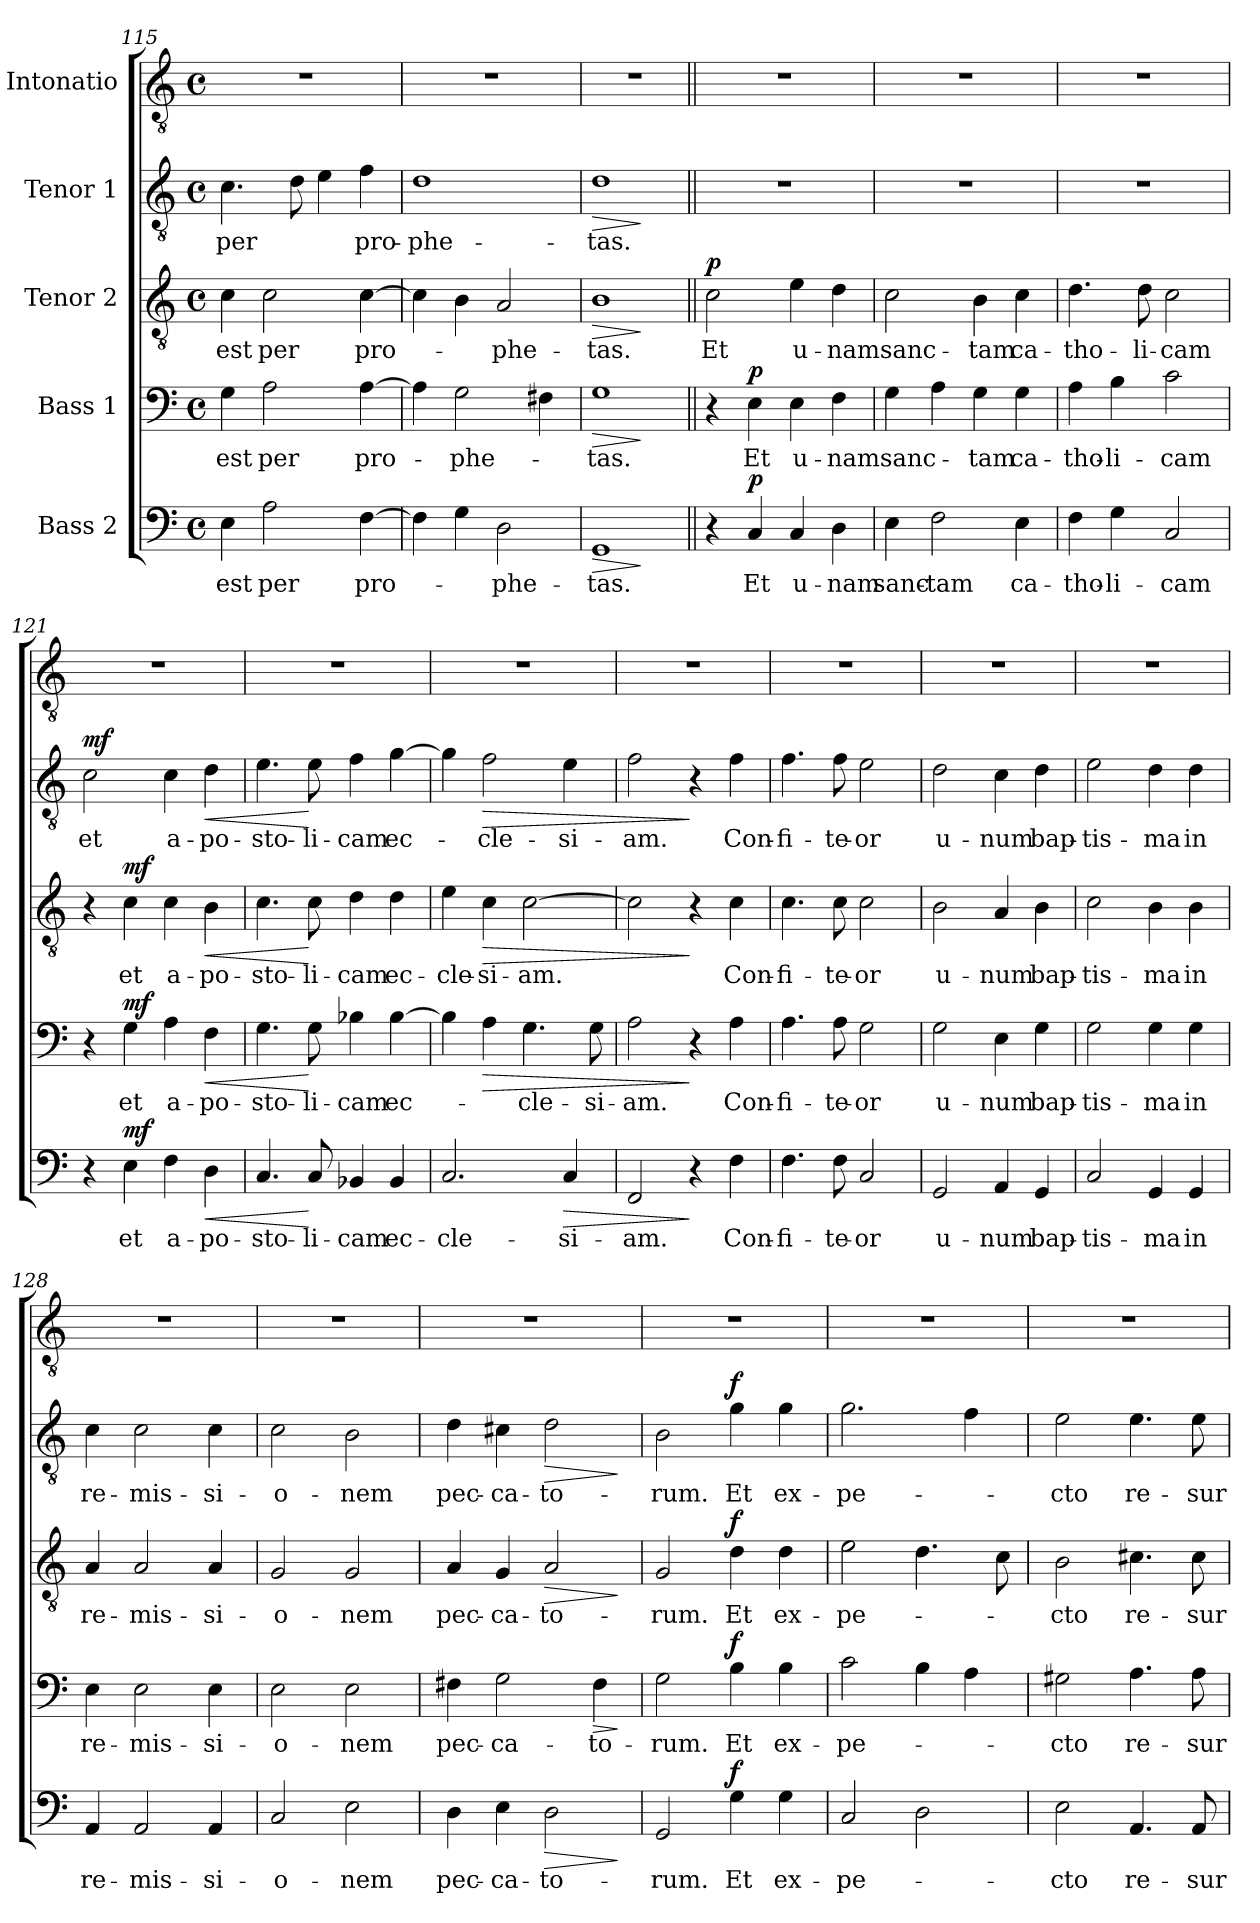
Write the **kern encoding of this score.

**kern	**text	**dynam	**kern	**text	**dynam	**kern	**text	**dynam	**kern	**text	**dynam	**kern
*part5	*part5	*part5	*part4	*part4	*part4	*part3	*part3	*part3	*part2	*part2	*part2	*part1
*staff5	*staff5	*staff5	*staff4	*staff4	*staff4	*staff3	*staff3	*staff3	*staff2	*staff2	*staff2	*staff1
*I"Bass 2	*	*	*I"Bass 1	*	*	*I"Tenor 2	*	*	*I"Tenor 1	*	*	*I"Intonatio
*clefF4	*	*	*clefF4	*	*	*clefGv2	*	*	*clefGv2	*	*	*clefGv2
*k[]	*	*	*k[]	*	*	*k[]	*	*	*k[]	*	*	*k[]
*C:	*	*	*C:	*	*	*C:	*	*	*C:	*	*	*C:
*M4/4	*	*	*M4/4	*	*	*M4/4	*	*	*M4/4	*	*	*M4/4
*met(c)	*	*	*met(c)	*	*	*met(c)	*	*	*met(c)	*	*	*met(c)
=115	=115	=115	=115	=115	=115	=115	=115	=115	=115	=115	=115	=115
!	!LO:LY:b	!	!	!LO:LY:b	!	!	!LO:LY:b	!	!	!LO:LY:b	!	!
4E\	est	.	4G\	est	.	4c\	est	.	4.c\	per	.	1r
!	!LO:LY:b	!	!	!LO:LY:b	!	!	!LO:LY:b	!	!	!	!	!
2A\	per	.	2A\	per	.	2c\	per	.	.	.	.	.
.	.	.	.	.	.	.	.	.	8d\	.	.	.
.	.	.	.	.	.	.	.	.	4e\	.	.	.
!	!LO:LY:b	!	!	!LO:LY:b	!	!	!LO:LY:b	!	!	!LO:LY:b	!	!
[4F\	pro-	.	[4A\	pro-	.	[4c\	pro-	.	4f\	pro-	.	.
=116	=116	=116	=116	=116	=116	=116	=116	=116	=116	=116	=116	=116
!	!	!	!	!	!	!	!	!	!	!LO:LY:b	!	!
4F\]	.	.	4A\]	.	.	4c\]	.	.	1d	-phe-	.	1r
!	!	!	!	!LO:LY:b	!	!	!	!	!	!	!	!
4G\	.	.	2G\	-phe-	.	4B\	.	.	.	.	.	.
!	!LO:LY:b	!	!	!	!	!	!LO:LY:b	!	!	!	!	!
2D\	-phe-	.	.	.	.	2A/	-phe-	.	.	.	.	.
.	.	.	4F#X\	.	.	.	.	.	.	.	.	.
=117	=117	=117	=117	=117	=117	=117	=117	=117	=117	=117	=117	=117
!	!LO:LY:b	!LO:HP:b	!	!LO:LY:b	!LO:HP:b	!	!LO:LY:b	!LO:HP:b	!	!LO:LY:b	!LO:HP:b	!
1GG	-tas.	>	1G	-tas.	>	1B	-tas.	>	1d	-tas.	>	1r
.	.	]	.	.	]	.	.	]	.	.	]	.
!!LO:PB:g=z
=118||	=118||	=118||	=118||	=118||	=118||	=118||	=118||	=118||	=118||	=118||	=118||	=118||
!	!	!	!	!	!	!	!LO:LY:b	!LO:DY:a	!	!	!	!
4r	.	.	4r	.	.	2c\	Et	p	1r	.	.	1r
!	!LO:LY:b	!LO:DY:a	!	!LO:LY:b	!LO:DY:a	!	!	!	!	!	!	!
4C/	Et	p	4E\	Et	p	.	.	.	.	.	.	.
!	!LO:LY:b	!	!	!LO:LY:b	!	!	!LO:LY:b	!	!	!	!	!
4C/	u-	.	4E\	u-	.	4e\	u-	.	.	.	.	.
!	!LO:LY:b	!	!	!LO:LY:b	!	!	!LO:LY:b	!	!	!	!	!
4D\	-nam	.	4F\	-nam	.	4d\	-nam	.	.	.	.	.
=119	=119	=119	=119	=119	=119	=119	=119	=119	=119	=119	=119	=119
!	!LO:LY:b	!	!	!LO:LY:b	!	!	!LO:LY:b	!	!	!	!	!
4E\	sanc-	.	4G\	sanc-	.	2c\	sanc-	.	1r	.	.	1r
!	!LO:LY:b	!	!	!	!	!	!	!	!	!	!	!
2F\	-tam	.	4A\	.	.	.	.	.	.	.	.	.
!	!	!	!	!LO:LY:b	!	!	!LO:LY:b	!	!	!	!	!
.	.	.	4G\	-tam	.	4B\	-tam	.	.	.	.	.
!	!LO:LY:b	!	!	!LO:LY:b	!	!	!LO:LY:b	!	!	!	!	!
4E\	ca-	.	4G\	ca-	.	4c\	ca-	.	.	.	.	.
=120	=120	=120	=120	=120	=120	=120	=120	=120	=120	=120	=120	=120
!	!LO:LY:b	!	!	!LO:LY:b	!	!	!LO:LY:b	!	!	!	!	!
4F\	-tho-	.	4A\	-tho-	.	4.d\	-tho-	.	1r	.	.	1r
!	!LO:LY:b	!	!	!LO:LY:b	!	!	!	!	!	!	!	!
4G\	-li-	.	4B\	-li-	.	.	.	.	.	.	.	.
!	!	!	!	!	!	!	!LO:LY:b	!	!	!	!	!
.	.	.	.	.	.	8d\	-li-	.	.	.	.	.
!	!LO:LY:b	!	!	!LO:LY:b	!	!	!LO:LY:b	!	!	!	!	!
2C/	-cam	.	2c\	-cam	.	2c\	-cam	.	.	.	.	.
=121	=121	=121	=121	=121	=121	=121	=121	=121	=121	=121	=121	=121
!	!	!	!	!	!	!	!	!	!	!LO:LY:b	!LO:DY:a	!
4r	.	.	4r	.	.	4r	.	.	2c\	et	mf	1r
!	!LO:LY:b	!LO:DY:a	!	!LO:LY:b	!LO:DY:a	!	!LO:LY:b	!LO:DY:a	!	!	!	!
4E\	et	mf	4G\	et	mf	4c\	et	mf	.	.	.	.
!	!LO:LY:b	!	!	!LO:LY:b	!	!	!LO:LY:b	!	!	!LO:LY:b	!	!
4F\	a-	.	4A\	a-	.	4c\	a-	.	4c\	a-	.	.
!	!LO:LY:b	!LO:HP:b	!	!LO:LY:b	!LO:HP:b	!	!LO:LY:b	!LO:HP:b	!	!LO:LY:b	!LO:HP:b	!
4D\	-po-	<	4F\	-po-	<	4B\	-po-	<	4d\	-po-	<	.
=122	=122	=122	=122	=122	=122	=122	=122	=122	=122	=122	=122	=122
!	!LO:LY:b	!	!	!LO:LY:b	!	!	!LO:LY:b	!	!	!LO:LY:b	!	!
4.C/	-sto-	.	4.G\	-sto-	.	4.c\	-sto-	.	4.e\	-sto-	.	1r
!	!LO:LY:b	!	!	!LO:LY:b	!	!	!LO:LY:b	!	!	!LO:LY:b	!	!
8C/	-li-	[	8G\	-li-	[	8c\	-li-	[	8e\	-li-	[	.
!	!LO:LY:b	!	!	!LO:LY:b	!	!	!LO:LY:b	!	!	!LO:LY:b	!	!
4BB-X/	-cam	.	4B-X\	-cam	.	4d\	-cam	.	4f\	-cam	.	.
!	!LO:LY:b	!	!	!LO:LY:b	!	!	!LO:LY:b	!	!	!LO:LY:b	!	!
4BB-/	ec-	.	[4B-\	ec-	.	4d\	ec-	.	[4g\	ec-	.	.
=123	=123	=123	=123	=123	=123	=123	=123	=123	=123	=123	=123	=123
!	!LO:LY:b	!	!	!	!	!	!LO:LY:b	!	!	!	!	!
2.C/	-cle-	.	4B-\]	.	.	4e\	-cle-	.	4g\]	.	.	1r
!	!	!	!	!	!LO:HP:b	!	!LO:LY:b	!LO:HP:b	!	!LO:LY:b	!LO:HP:b	!
.	.	.	4A\	.	>	4c\	-si-	>	2f\	-cle-	>	.
!	!	!	!	!LO:LY:b	!	!	!LO:LY:b	!	!	!	!	!
.	.	.	4.G\	-cle-	.	[2c\	-am.	.	.	.	.	.
!	!LO:LY:b	!LO:HP:b	!	!	!	!	!	!	!	!LO:LY:b	!	!
4C/	-si-	>	.	.	.	.	.	.	4e\	-si-	.	.
!	!	!	!	!LO:LY:b	!	!	!	!	!	!	!	!
.	.	.	8G\	-si-	.	.	.	.	.	.	.	.
=124	=124	=124	=124	=124	=124	=124	=124	=124	=124	=124	=124	=124
!	!LO:LY:b	!	!	!LO:LY:b	!	!	!	!	!	!LO:LY:b	!	!
2FF/	-am.	.	2A\	-am.	.	2c\]	.	.	2f\	-am.	.	1r
4r	.	]	4r	.	]	4r	.	]	4r	.	]	.
!	!LO:LY:b	!	!	!LO:LY:b	!	!	!LO:LY:b	!	!	!LO:LY:b	!	!
4F\	Con-	.	4A\	Con-	.	4c\	Con-	.	4f\	Con-	.	.
!!LO:LB:g=z
=125	=125	=125	=125	=125	=125	=125	=125	=125	=125	=125	=125	=125
!	!LO:LY:b	!	!	!LO:LY:b	!	!	!LO:LY:b	!	!	!LO:LY:b	!	!
4.F\	-fi-	.	4.A\	-fi-	.	4.c\	-fi-	.	4.f\	-fi-	.	1r
!	!LO:LY:b	!	!	!LO:LY:b	!	!	!LO:LY:b	!	!	!LO:LY:b	!	!
8F\	-te-	.	8A\	-te-	.	8c\	-te-	.	8f\	-te-	.	.
!	!LO:LY:b	!	!	!LO:LY:b	!	!	!LO:LY:b	!	!	!LO:LY:b	!	!
2C/	-or	.	2G\	-or	.	2c\	-or	.	2e\	-or	.	.
=126	=126	=126	=126	=126	=126	=126	=126	=126	=126	=126	=126	=126
!	!LO:LY:b	!	!	!LO:LY:b	!	!	!LO:LY:b	!	!	!LO:LY:b	!	!
2GG/	u-	.	2G\	u-	.	2B\	u-	.	2d\	u-	.	1r
!	!LO:LY:b	!	!	!LO:LY:b	!	!	!LO:LY:b	!	!	!LO:LY:b	!	!
4AA/	-num	.	4E\	-num	.	4A/	-num	.	4c\	-num	.	.
!	!LO:LY:b	!	!	!LO:LY:b	!	!	!LO:LY:b	!	!	!LO:LY:b	!	!
4GG/	bap-	.	4G\	bap-	.	4B\	bap-	.	4d\	bap-	.	.
=127	=127	=127	=127	=127	=127	=127	=127	=127	=127	=127	=127	=127
!	!LO:LY:b	!	!	!LO:LY:b	!	!	!LO:LY:b	!	!	!LO:LY:b	!	!
2C/	-tis-	.	2G\	-tis-	.	2c\	-tis-	.	2e\	-tis-	.	1r
!	!LO:LY:b	!	!	!LO:LY:b	!	!	!LO:LY:b	!	!	!LO:LY:b	!	!
4GG/	-ma	.	4G\	-ma	.	4B\	-ma	.	4d\	-ma	.	.
!	!LO:LY:b	!	!	!LO:LY:b	!	!	!LO:LY:b	!	!	!LO:LY:b	!	!
4GG/	in	.	4G\	in	.	4B\	in	.	4d\	in	.	.
=128	=128	=128	=128	=128	=128	=128	=128	=128	=128	=128	=128	=128
!	!LO:LY:b	!	!	!LO:LY:b	!	!	!LO:LY:b	!	!	!LO:LY:b	!	!
4AA/	re-	.	4E\	re-	.	4A/	re-	.	4c\	re-	.	1r
!	!LO:LY:b	!	!	!LO:LY:b	!	!	!LO:LY:b	!	!	!LO:LY:b	!	!
2AA/	-mis-	.	2E\	-mis-	.	2A/	-mis-	.	2c\	-mis-	.	.
!	!LO:LY:b	!	!	!LO:LY:b	!	!	!LO:LY:b	!	!	!LO:LY:b	!	!
4AA/	-si-	.	4E\	-si-	.	4A/	-si-	.	4c\	-si-	.	.
=129	=129	=129	=129	=129	=129	=129	=129	=129	=129	=129	=129	=129
!	!LO:LY:b	!	!	!LO:LY:b	!	!	!LO:LY:b	!	!	!LO:LY:b	!	!
2C/	-o-	.	2E\	-o-	.	2G/	-o-	.	2c\	-o-	.	1r
!	!LO:LY:b	!	!	!LO:LY:b	!	!	!LO:LY:b	!	!	!LO:LY:b	!	!
2E\	-nem	.	2E\	-nem	.	2G/	-nem	.	2B\	-nem	.	.
=130	=130	=130	=130	=130	=130	=130	=130	=130	=130	=130	=130	=130
!	!LO:LY:b	!	!	!LO:LY:b	!	!	!LO:LY:b	!	!	!LO:LY:b	!	!
4D\	pec-	.	4F#X\	pec-	.	4A/	pec-	.	4d\	pec-	.	1r
!	!LO:LY:b	!	!	!LO:LY:b	!	!	!LO:LY:b	!	!	!LO:LY:b	!	!
4E\	-ca-	.	2G\	-ca-	.	4G/	-ca-	.	4c#X\	-ca-	.	.
!	!LO:LY:b	!LO:HP:b	!	!	!	!	!LO:LY:b	!LO:HP:b	!	!LO:LY:b	!LO:HP:b	!
2D\	-to-	>	.	.	.	2A/	-to-	>	2d\	-to-	>	.
!	!	!	!	!LO:LY:b	!LO:HP:b	!	!	!	!	!	!	!
.	.	.	4F#\	-to-	>	.	.	.	.	.	.	.
.	.	]	.	.	]	.	.	]	.	.	]	.
=131	=131	=131	=131	=131	=131	=131	=131	=131	=131	=131	=131	=131
!	!LO:LY:b	!	!	!LO:LY:b	!	!	!LO:LY:b	!	!	!LO:LY:b	!	!
2GG/	-rum.	.	2G\	-rum.	.	2G/	-rum.	.	2B\	-rum.	.	1r
!	!LO:LY:b	!LO:DY:a	!	!LO:LY:b	!LO:DY:a	!	!LO:LY:b	!LO:DY:a	!	!LO:LY:b	!LO:DY:a	!
4G\	Et	f	4B\	Et	f	4d\	Et	f	4g\	Et	f	.
!	!LO:LY:b	!	!	!LO:LY:b	!	!	!LO:LY:b	!	!	!LO:LY:b	!	!
4G\	ex-	.	4B\	ex-	.	4d\	ex-	.	4g\	ex-	.	.
!!LO:LB:g=z
=132	=132	=132	=132	=132	=132	=132	=132	=132	=132	=132	=132	=132
!	!LO:LY:b	!	!	!LO:LY:b	!	!	!LO:LY:b	!	!	!LO:LY:b	!	!
2C/	-pe-	.	2c\	-pe-	.	2e\	-pe-	.	2.g\	-pe-	.	1r
2D\	.	.	4B\	.	.	4.d\	.	.	.	.	.	.
.	.	.	4A\	.	.	.	.	.	4f\	.	.	.
.	.	.	.	.	.	8c\	.	.	.	.	.	.
=133	=133	=133	=133	=133	=133	=133	=133	=133	=133	=133	=133	=133
!	!LO:LY:b	!	!	!LO:LY:b	!	!	!LO:LY:b	!	!	!LO:LY:b	!	!
2E\	-cto	.	2G#X\	-cto	.	2B\	-cto	.	2e\	-cto	.	1r
!	!LO:LY:b	!	!	!LO:LY:b	!	!	!LO:LY:b	!	!	!LO:LY:b	!	!
4.AA/	re-	.	4.A\	re-	.	4.c#X\	re-	.	4.e\	re-	.	.
!	!LO:LY:b	!	!	!LO:LY:b	!	!	!LO:LY:b	!	!	!LO:LY:b	!	!
8AA/	-sur-	.	8A\	-sur-	.	8c#\	-sur-	.	8e\	-sur-	.	.
=	=	=	=	=	=	=	=	=	=	=	=	=
*-	*-	*-	*-	*-	*-	*-	*-	*-	*-	*-	*-	*-
